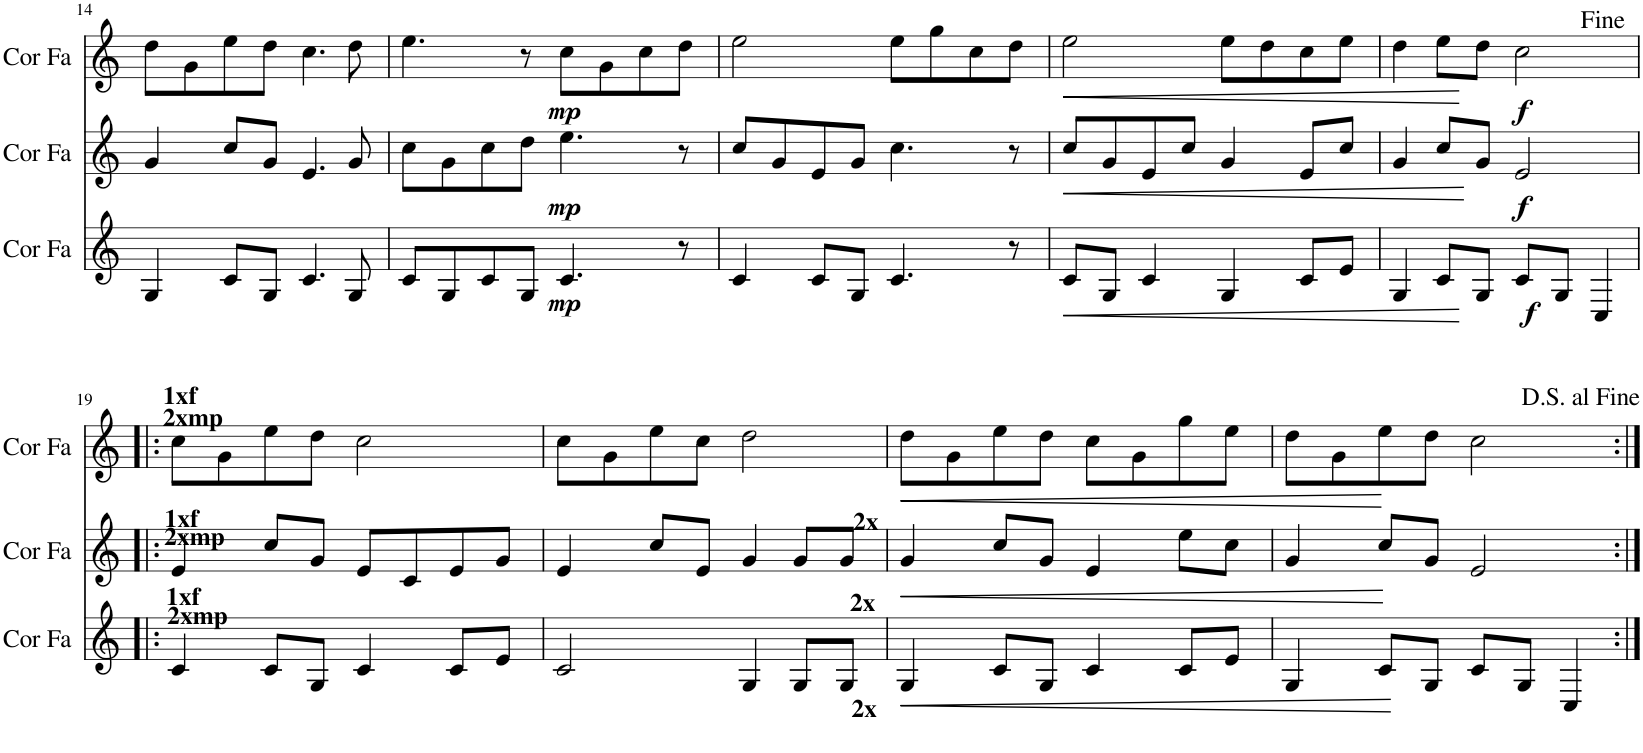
**kern	**dynam	**kern	**dynam	**kern	**dynam
*part3	*part3	*part2	*part2	*part1	*part1
*staff3	*staff3	*staff2	*staff2	*staff1	*staff1
*I"Cor en Fa	*	*I"Cor en Fa	*	*I"Cor en Fa	*
*I'Cor Fa	*	*I'Cor Fa	*	*I'Cor Fa	*
!!LO:PB:g=z
*clefG2	*	*clefG2	*	*clefG2	*
*Trd4c7	*	*Trd4c7	*	*Trd4c7	*
*k[]	*	*k[]	*	*k[]	*
*M4/4	*	*M4/4	*	*M4/4	*
=14	=14	=14	=14	=14	=14
4G/	.	4g/	.	8dd\L	.
.	.	.	.	8g\	.
8c/L	.	8cc/L	.	8ee\	.
8G/J	.	8g/J	.	8dd\J	.
4.c/	.	4.e/	.	4.cc\	.
8G/	.	8g/	.	8dd\	.
=15	=15	=15	=15	=15	=15
8c/L	.	8cc\L	.	4.ee\	.
8G/	.	8g\	.	.	.
8c/	.	8cc\	.	.	.
8G/J	.	8dd\J	.	8r	.
!	!LO:DY:b	!	!LO:DY:b	!	!LO:DY:b
4.c/	mp	4.ee\	mp	8cc\L	mp
.	.	.	.	8g\	.
.	.	.	.	8cc\	.
8r	.	8r	.	8dd\J	.
=16	=16	=16	=16	=16	=16
4c/	.	8cc/L	.	2ee\	.
.	.	8g/	.	.	.
8c/L	.	8e/	.	.	.
8G/J	.	8g/J	.	.	.
4.c/	.	4.cc\	.	8ee\L	.
.	.	.	.	8gg\	.
.	.	.	.	8cc\	.
8r	.	8r	.	8dd\J	.
=17	=17	=17	=17	=17	=17
!	!LO:HP:b	!	!LO:HP:b	!	!LO:HP:b
8c/L	<	8cc/L	<	2ee\	<
8G/J	.	8g/	.	.	.
4c/	.	8e/	.	.	.
.	.	8cc/J	.	.	.
4G/	.	4g/	.	8ee\L	.
.	.	.	.	8dd\	.
8c/L	.	8e/L	.	8cc\	.
8e/J	.	8cc/J	.	8ee\J	.
.	[	.	[	.	[
=18	=18	=18	=18	=18	=18
4G/	.	4g/	.	4dd\	.
8c/L	.	8cc/L	.	8ee\L	.
8G/J	.	8g/J	.	8dd\J	.
!	!LO:DY:b	!	!LO:DY:b	!	!LO:DY:b
8c/L	f	2e/	f	2cc\	f
8G/J	.	.	.	.	.
4C/	.	.	.	.	.
!!LO:LB:g=z
=19!|:	=19!|:	=19!|:	=19!|:	=19!|:	=19!|:
!	!	!	!	!LO:TX:a:B:t=2xmp	!
!	!	!	!	!LO:TX:a:B:t=1xf	!
!	!	!LO:TX:a:B:t=1xf	!	!	!
!	!	!LO:TX:a:B:t=2xmp	!	!	!
!LO:TX:a:B:t=1xf	!	!	!	!	!
!LO:TX:a:B:t=2xmp	!	!	!	!	!
4c/	.	4e/	.	8cc\L	.
.	.	.	.	8g\	.
8c/L	.	8cc/L	.	8ee\	.
8G/J	.	8g/J	.	8dd\J	.
4c/	.	8e/L	.	2cc\	.
.	.	8c/	.	.	.
8c/L	.	8e/	.	.	.
8e/J	.	8g/J	.	.	.
=20	=20	=20	=20	=20	=20
2c/	.	4e/	.	8cc\L	.
.	.	.	.	8g\	.
.	.	8cc/L	.	8ee\	.
.	.	8e/J	.	8cc\J	.
4G/	.	4g/	.	2dd\	.
8G/L	.	8g/L	.	.	.
!	!	!LO:TX:a:B:t=2x	!	!	!
!LO:TX:a:B:t=2x	!	!	!	!	!
!LO:TX:b:B:t=2x	!	!	!	!	!
8G/J	.	8g/J	.	.	.
=21	=21	=21	=21	=21	=21
!	!LO:HP:b	!	!LO:HP:b	!	!LO:HP:b
4G/	<	4g/	<	8dd\L	<
.	.	.	.	8g\	.
8c/L	.	8cc/L	.	8ee\	.
8G/J	.	8g/J	.	8dd\J	.
4c/	.	4e/	.	8cc\L	.
.	.	.	.	8g\	.
8c/L	.	8ee\L	.	8gg\	.
8e/J	.	8cc\J	.	8ee\J	.
.	[	.	[	.	[
=22	=22	=22	=22	=22	=22
4G/	.	4g/	.	8dd\L	.
.	.	.	.	8g\	.
8c/L	.	8cc/L	.	8ee\	.
8G/J	.	8g/J	.	8dd\J	.
8c/L	.	2e/	.	2cc\	.
8G/J	.	.	.	.	.
4C/	.	.	.	.	.
=:|!	=:|!	=:|!	=:|!	=:|!	=:|!
*-	*-	*-	*-	*-	*-
